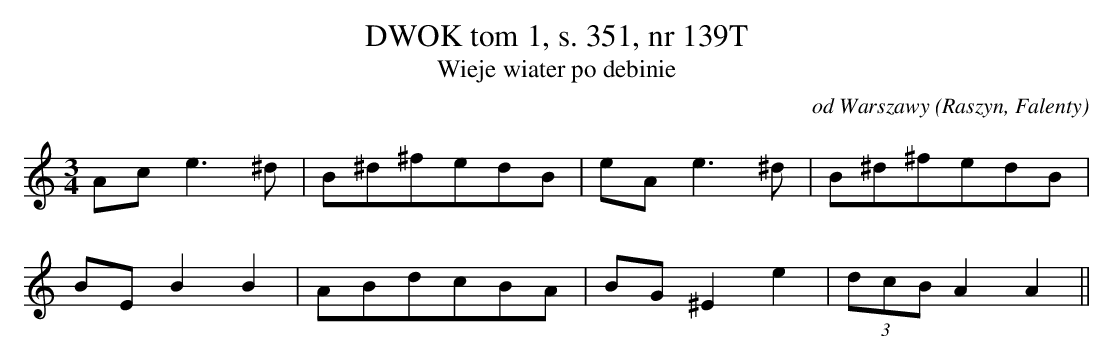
X:1
T: DWOK tom 1, s. 351, nr 139T
T: Wieje wiater po debinie
O: od Warszawy (Raszyn, Falenty)
M: 3/4
L: 1/8
K: C
Ace3^d | B^d^fedB | eAe3^d | B^d^fedB |
BEB2B2 | ABdcBA | BG^E2e2 | (3dcBA2A2||
